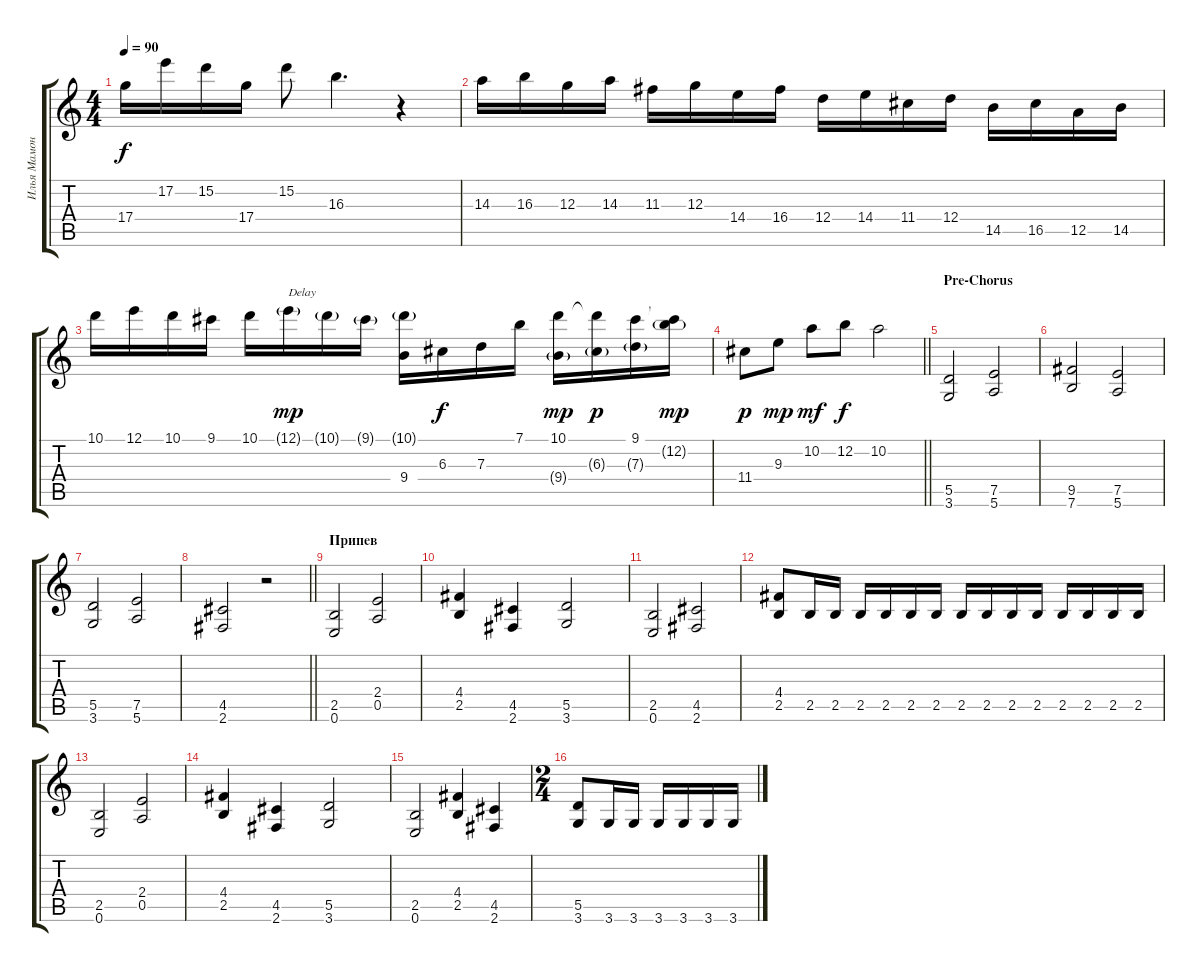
\track ("Илья Мамонтов " "Илья Мамон") {instrument acousticguitarnylon}
\staff {score tabs}
\tuning (E4 B3 G3 D3 A2 E2) {hide}
\ts (4 4)
\tempo 90
\clef g2
\ks c
17.4.16{dy f instrument acousticguitarsteel} 17.2.16 15.2.16 17.4.16 15.2.8 16.3.4{d} r.4 |
14.3.16 16.3.16 12.3.16 14.3.16 11.3.16 12.3.16 14.4.16 16.4.16 12.4.16 14.4.16 11.4.16 12.4.16 14.5.16 16.5.16 12.5.16 14.5.16 |
10.1.16 12.1.16 10.1.16 9.1.16 10.1.16 12.1{g}.16{txt "Delay" dy mp} 10.1{g}.16 9.1{g}.16 (10.1{g} 9.4).16 6.3.16{dy f} 7.3.16 7.1.16 (10.1 9.4{g}).16{dy mp} (10.1{t} 6.3{g}).16{dy p} (9.1 7.3{g}).16 (9.1{t} 12.2{g}).16{dy mp} |
\barLineRight lightlight
11.4.8{dy p} 9.3.8{dy mp} 10.2.8{dy mf} 12.2.8{dy f} 10.2.2 |
\section ("" "Pre-Chorus")
(5.5 3.6).2{instrument distortionguitar} (7.5 5.6).2 |
(9.5 7.6).2 (7.5 5.6).2 |
(5.5 3.6).2 (7.5 5.6).2 |
\barLineRight lightlight
(4.5 2.6).2 r.2 |
\section ("" "Припев")
(2.5 0.6).2 (2.4 0.5).2 |
(4.4 2.5).4 (4.5 2.6).4 (5.5 3.6).2 |
(2.5 0.6).2 (4.5 2.6).2 |
(4.4 2.5).8 2.5.16 2.5.16 2.5.16 2.5.16 2.5.16 2.5.16 2.5.16 2.5.16 2.5.16 2.5.16 2.5.16 2.5.16 2.5.16 2.5.16 |
(2.5 0.6).2 (2.4 0.5).2 |
(4.4 2.5).4 (4.5 2.6).4 (5.5 3.6).2 |
(2.5 0.6).2 (4.4 2.5).4 (4.5 2.6).4 |
\ts (2 4)
(5.5 3.6).8 3.6.16 3.6.16 3.6.16 3.6.16 3.6.16 3.6.16
